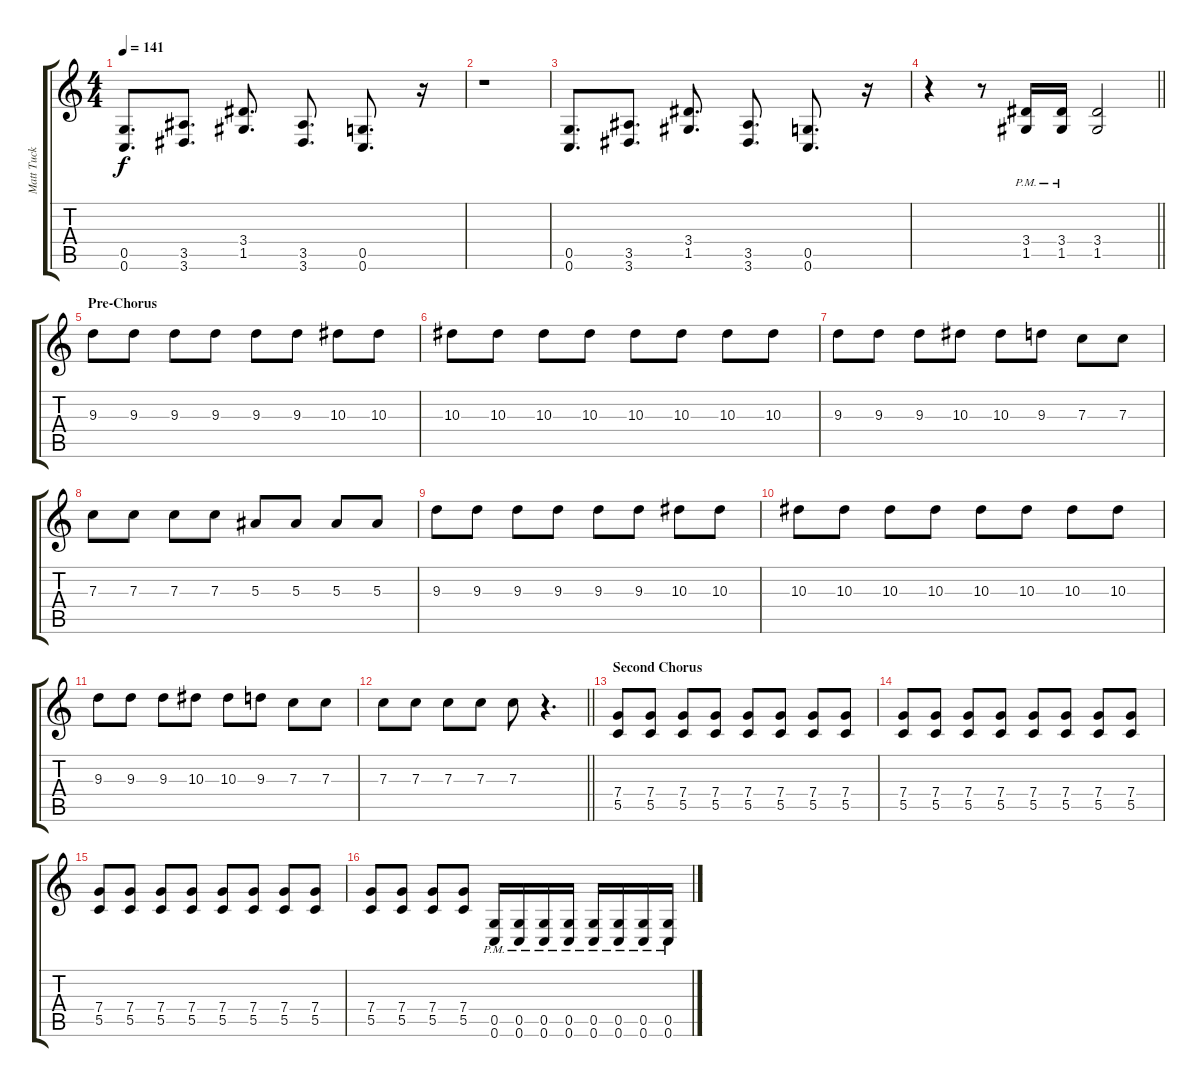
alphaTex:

\track ("Matt Tuck" "Matt Tuck") {instrument distortionguitar}
\staff {score tabs}
\tuning (D4 A3 F3 C3 G2 C2) {hide}
\ts (4 4)
\tempo 141
\clef g2
\ks c
(0.5 0.6).8{d dy f} (3.5 3.6).8{d} (3.4 1.5).8{d} (3.5 3.6).8{d} (0.5 0.6).8{d} r.16 |
r.1 |
(0.5 0.6).8{d} (3.5 3.6).8{d} (3.4 1.5).8{d} (3.5 3.6).8{d} (0.5 0.6).8{d} r.16 |
\barLineRight lightlight
r.4 r.8 (3.4{pm} 1.5{pm}).16 (3.4{pm} 1.5{pm}).16 (3.4 1.5).2 |
\section ("" "Pre-Chorus")
9.3.8 9.3.8 9.3.8 9.3.8 9.3.8 9.3.8 10.3.8 10.3.8 |
10.3.8 10.3.8 10.3.8 10.3.8 10.3.8 10.3.8 10.3.8 10.3.8 |
9.3.8 9.3.8 9.3.8 10.3.8 10.3.8 9.3.8 7.3.8 7.3.8 |
7.3.8 7.3.8 7.3.8 7.3.8 5.3.8 5.3.8 5.3.8 5.3.8 |
9.3.8 9.3.8 9.3.8 9.3.8 9.3.8 9.3.8 10.3.8 10.3.8 |
10.3.8 10.3.8 10.3.8 10.3.8 10.3.8 10.3.8 10.3.8 10.3.8 |
9.3.8 9.3.8 9.3.8 10.3.8 10.3.8 9.3.8 7.3.8 7.3.8 |
\barLineRight lightlight
7.3.8 7.3.8 7.3.8 7.3.8 7.3.8 r.4{d} |
\section ("" "Second Chorus")
(7.4 5.5).8 (7.4 5.5).8 (7.4 5.5).8 (7.4 5.5).8 (7.4 5.5).8 (7.4 5.5).8 (7.4 5.5).8 (7.4 5.5).8 |
(7.4 5.5).8 (7.4 5.5).8 (7.4 5.5).8 (7.4 5.5).8 (7.4 5.5).8 (7.4 5.5).8 (7.4 5.5).8 (7.4 5.5).8 |
(7.4 5.5).8 (7.4 5.5).8 (7.4 5.5).8 (7.4 5.5).8 (7.4 5.5).8 (7.4 5.5).8 (7.4 5.5).8 (7.4 5.5).8 |
(7.4 5.5).8 (7.4 5.5).8 (7.4 5.5).8 (7.4 5.5).8 (0.5{pm} 0.6{pm}).16 (0.5{pm} 0.6{pm}).16 (0.5{pm} 0.6{pm}).16 (0.5{pm} 0.6{pm}).16 (0.5{pm} 0.6{pm}).16 (0.5{pm} 0.6{pm}).16 (0.5{pm} 0.6{pm}).16 (0.5{pm} 0.6{pm}).16
